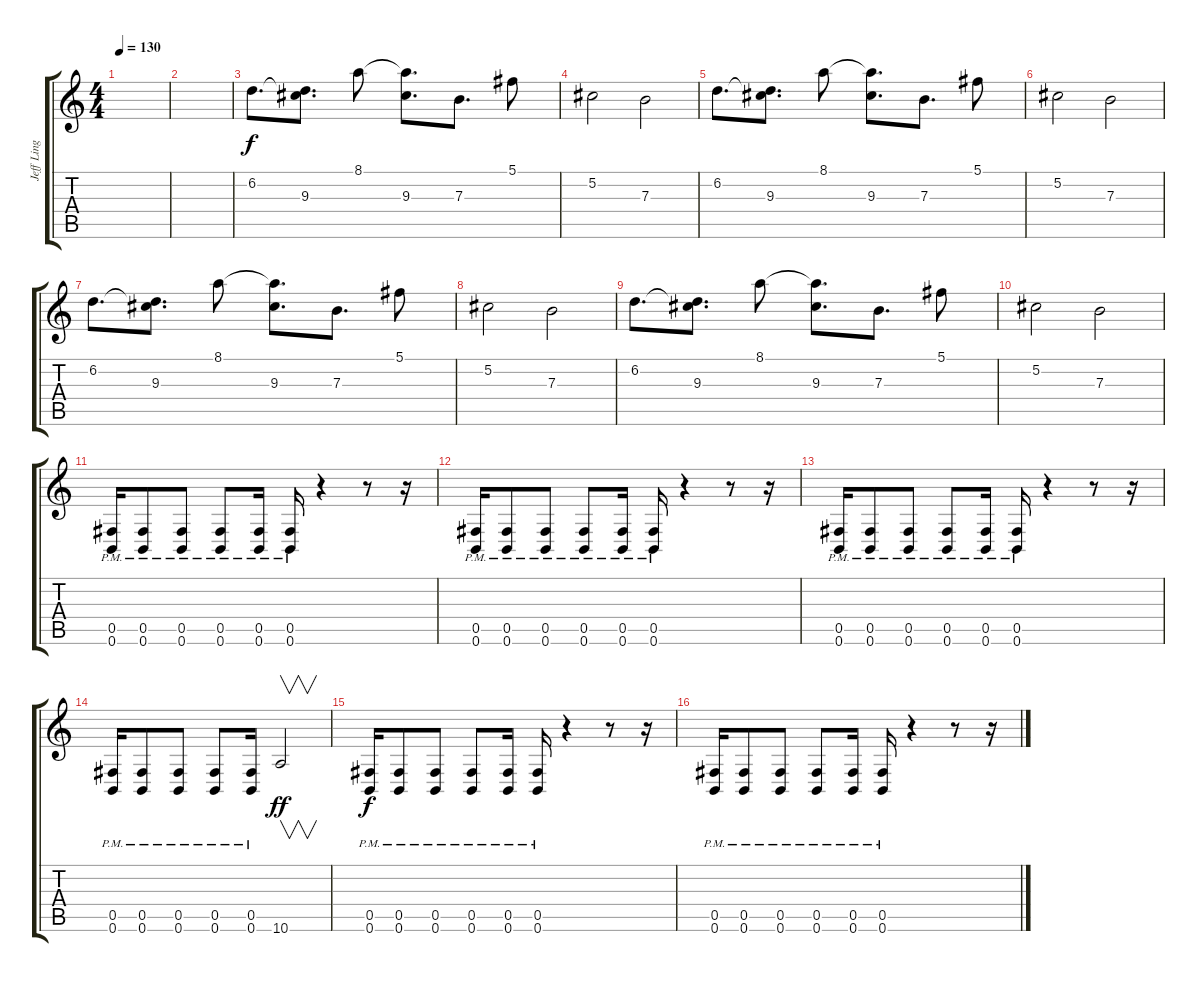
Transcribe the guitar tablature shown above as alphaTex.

\track ("Jeff Ling" "Jeff Ling") {instrument distortionguitar}
\staff {score tabs}
\tuning (Db4 Ab3 E3 B2 Gb2 B1) {hide}
\ts (4 4)
\tempo 130
\clef g2
\ks c
|
|
6.2.8{d volume 14 balance 4 instrument electricguitarjazz} (6.2{t} 9.3).8{d} 8.1.8 (8.1{t} 9.3).8{d} 7.3.8{d} 5.1.8 |
5.2.2 7.3.2 |
6.2.8{d} (6.2{t} 9.3).8{d} 8.1.8 (8.1{t} 9.3).8{d} 7.3.8{d} 5.1.8 |
5.2.2 7.3.2 |
6.2.8{d} (6.2{t} 9.3).8{d} 8.1.8 (8.1{t} 9.3).8{d} 7.3.8{d} 5.1.8 |
5.2.2 7.3.2 |
6.2.8{d} (6.2{t} 9.3).8{d} 8.1.8 (8.1{t} 9.3).8{d} 7.3.8{d} 5.1.8 |
5.2.2 7.3.2 |
(0.5{pm} 0.6{pm}).16{volume 14 balance 4 instrument distortionguitar} (0.5{pm} 0.6{pm}).8 (0.5{pm} 0.6{pm}).8 (0.5{pm} 0.6{pm}).8 (0.5{pm} 0.6{pm}).16 (0.5{pm} 0.6{pm}).16 r.4 r.8 r.16 |
(0.5{pm} 0.6{pm}).16 (0.5{pm} 0.6{pm}).8 (0.5{pm} 0.6{pm}).8 (0.5{pm} 0.6{pm}).8 (0.5{pm} 0.6{pm}).16 (0.5{pm} 0.6{pm}).16 r.4 r.8 r.16 |
(0.5{pm} 0.6{pm}).16 (0.5{pm} 0.6{pm}).8 (0.5{pm} 0.6{pm}).8 (0.5{pm} 0.6{pm}).8 (0.5{pm} 0.6{pm}).16 (0.5{pm} 0.6{pm}).16 r.4 r.8 r.16 |
(0.5{pm} 0.6{pm}).16 (0.5{pm} 0.6{pm}).8 (0.5{pm} 0.6{pm}).8 (0.5{pm} 0.6{pm}).8 (0.5{pm} 0.6{pm}).16 10.6.2{v dy ff} |
(0.5{pm} 0.6{pm}).16{dy f} (0.5{pm} 0.6{pm}).8 (0.5{pm} 0.6{pm}).8 (0.5{pm} 0.6{pm}).8 (0.5{pm} 0.6{pm}).16 (0.5{pm} 0.6{pm}).16 r.4 r.8 r.16 |
(0.5{pm} 0.6{pm}).16 (0.5{pm} 0.6{pm}).8 (0.5{pm} 0.6{pm}).8 (0.5{pm} 0.6{pm}).8 (0.5{pm} 0.6{pm}).16 (0.5{pm} 0.6{pm}).16 r.4 r.8 r.16
